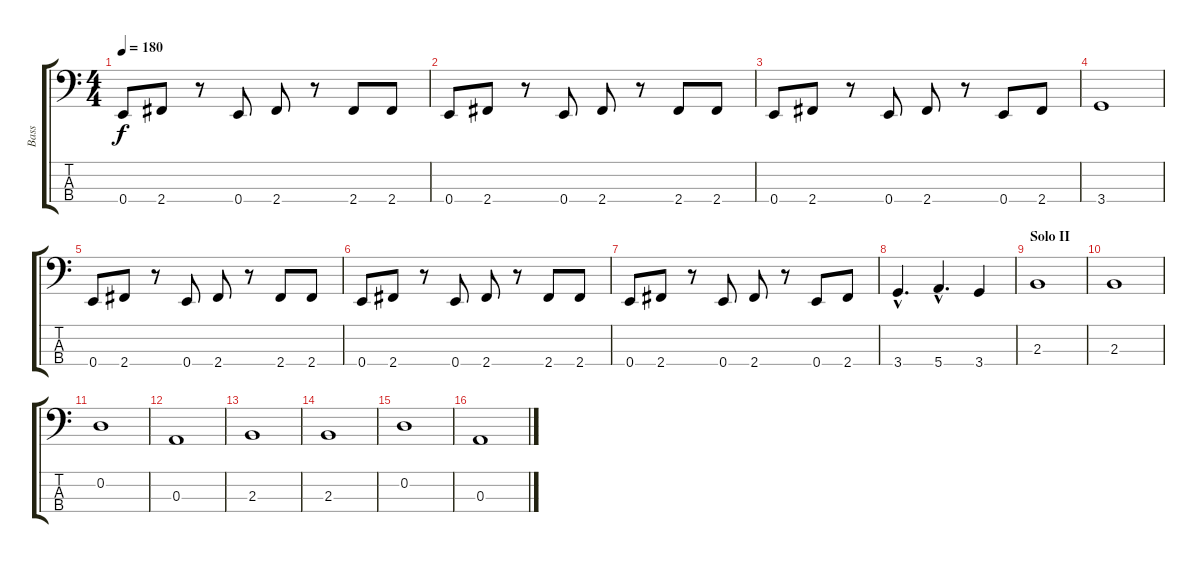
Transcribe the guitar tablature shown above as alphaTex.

\track ("Bass" "Bass") {instrument electricbassfinger}
\staff {score tabs}
\tuning (G2 D2 A1 E1) {hide}
\ts (4 4)
\tempo 180
\clef f4
\ks c
0.4.8{dy f} 2.4.8 r.8 0.4.8 2.4.8 r.8 2.4.8 2.4.8 |
0.4.8 2.4.8 r.8 0.4.8 2.4.8 r.8 2.4.8 2.4.8 |
0.4.8 2.4.8 r.8 0.4.8 2.4.8 r.8 0.4.8 2.4.8 |
3.4.1 |
0.4.8 2.4.8 r.8 0.4.8 2.4.8 r.8 2.4.8 2.4.8 |
0.4.8 2.4.8 r.8 0.4.8 2.4.8 r.8 2.4.8 2.4.8 |
0.4.8 2.4.8 r.8 0.4.8 2.4.8 r.8 0.4.8 2.4.8 |
3.4{hac}.4{d} 5.4{hac}.4{d} 3.4.4 |
\section ("" "Solo II")
2.3.1 |
2.3.1 |
0.2.1 |
0.3.1 |
2.3.1 |
2.3.1 |
0.2.1 |
0.3.1
